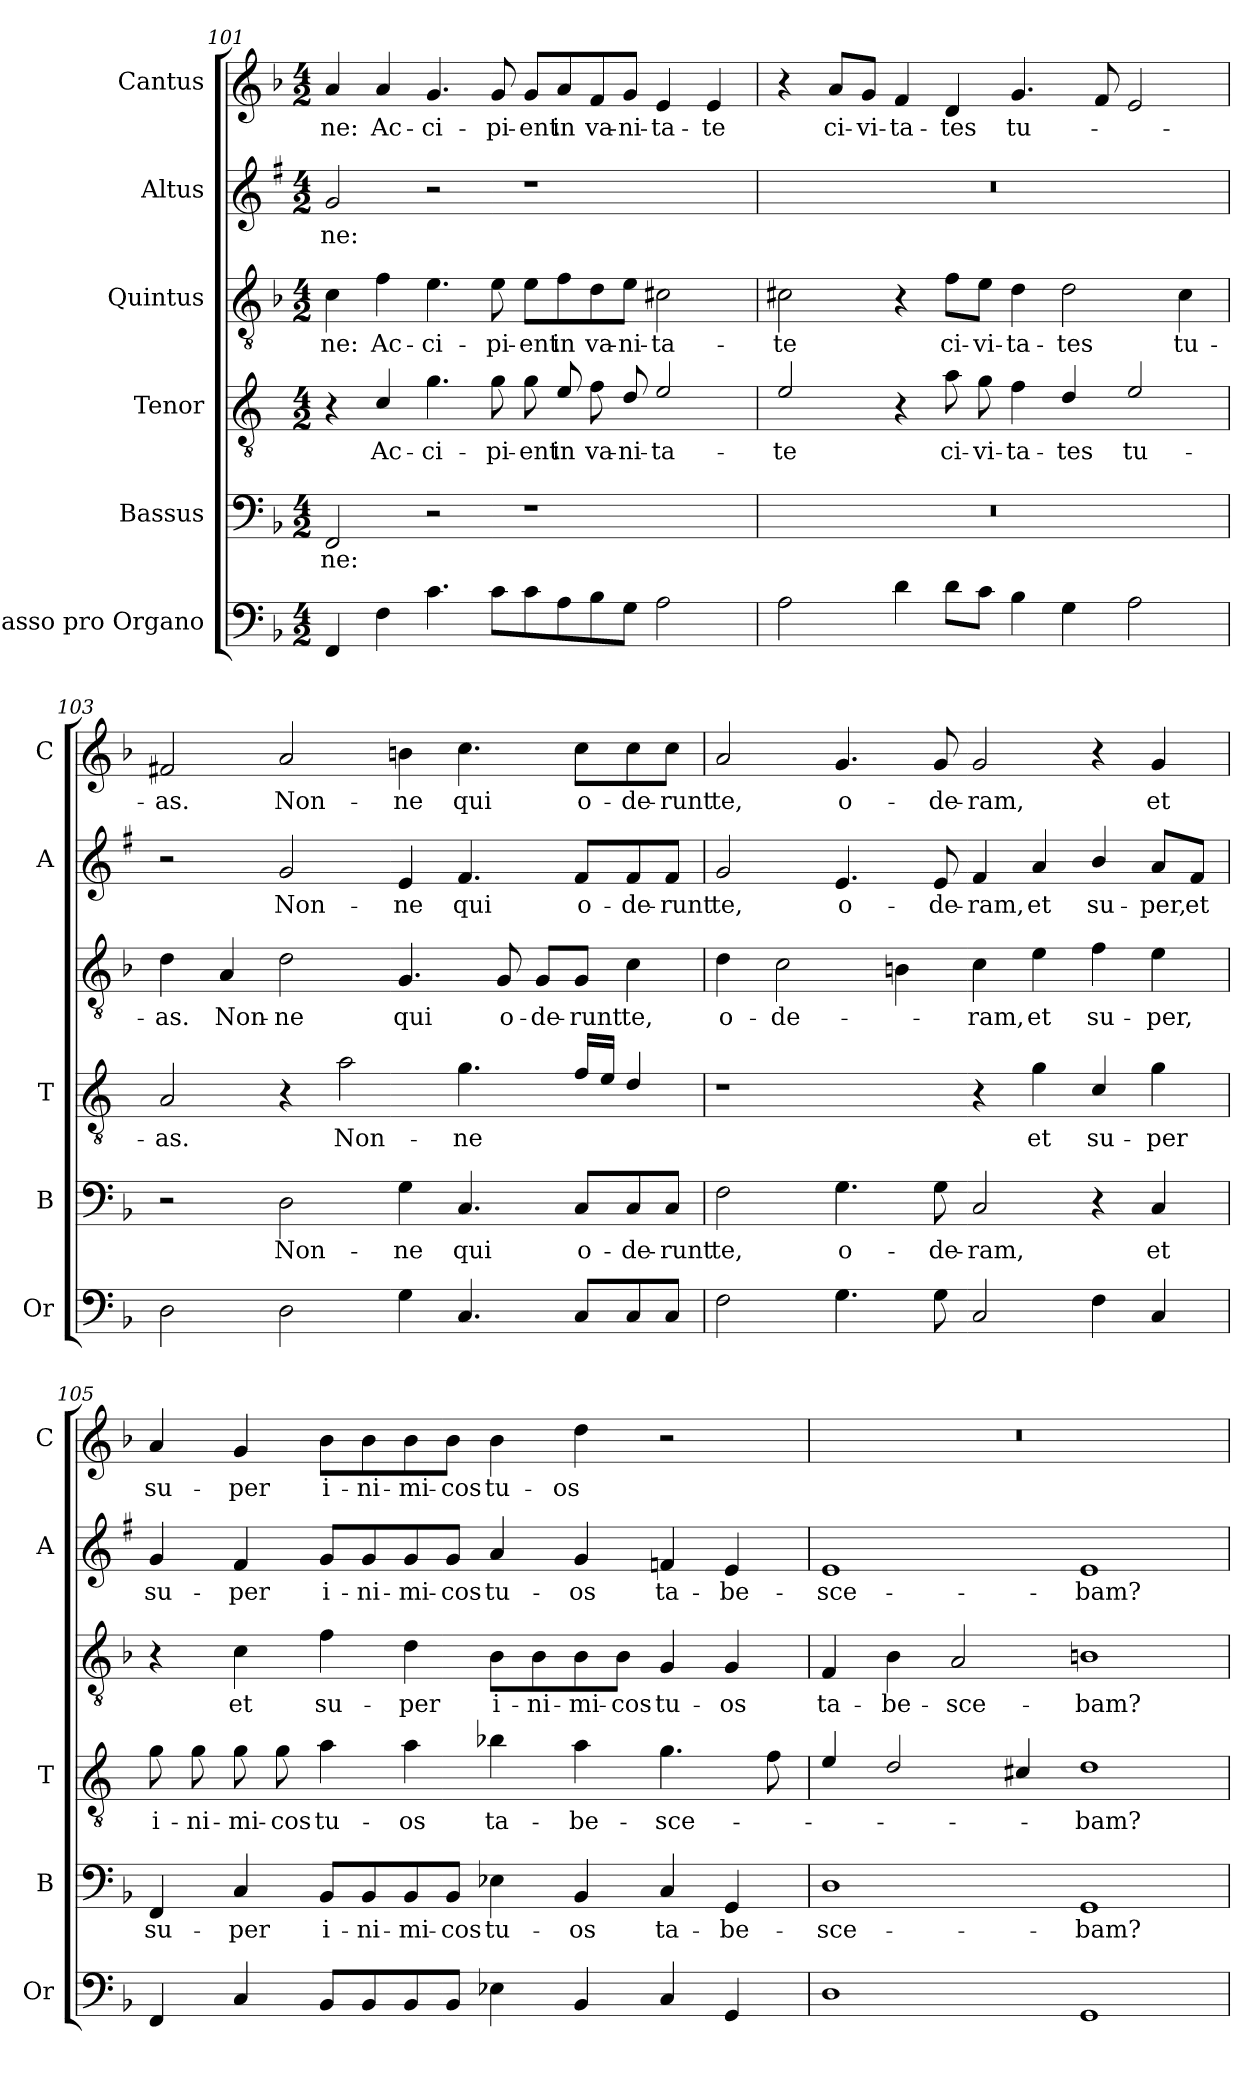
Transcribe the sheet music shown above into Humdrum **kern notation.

**kern	**kern	**text	**kern	**text	**kern	**text	**kern	**text	**kern	**text
*part6	*part5	*part5	*part4	*part4	*part3	*part3	*part2	*part2	*part1	*part1
*staff6	*staff5	*staff5	*staff4	*staff4	*staff3	*staff3	*staff2	*staff2	*staff1	*staff1
*I"Basso pro Organo	*I"Bassus	*	*I"Tenor	*	*I"Quintus	*	*I"Altus	*	*I"Cantus	*
*I'Or	*I'B	*	*I'T	*	*	*	*I'A	*	*I'C	*
!!LO:LB:g=z
*clefF4	*clefF4	*	*clefGv2	*	*clefGv2	*	*clefG2	*	*clefG2	*
*	*	*	*ITrd4c7	*	*	*	*ITrd1c2	*	*	*
*k[b-]	*k[b-]	*	*k[b-]	*	*k[b-]	*	*k[b-]	*	*k[b-]	*
*F:	*F:	*	*F:	*	*F:	*	*F:	*	*F:	*
*M4/2	*M4/2	*	*M4/2	*	*M4/2	*	*M4/2	*	*M4/2	*
=101	=101	=101	=101	=101	=101	=101	=101	=101	=101	=101
!	!	!LO:LY:b	!	!	!	!LO:LY:b	!	!LO:LY:b	!	!LO:LY:b
4FF/	2FF/	-ne:	4r	.	4c\	-ne:	2f/	-ne:	4a/	-ne:
!	!	!	!	!LO:LY:b	!	!LO:LY:b	!	!	!	!LO:LY:b
4F\	.	.	4F/	Ac-	4f\	Ac-	.	.	4a/	Ac-
!	!	!	!	!LO:LY:b	!	!LO:LY:b	!	!	!	!LO:LY:b
4.c\	2r	.	4.c\	-ci-	4.e\	-ci-	2r	.	4.g/	-ci-
!	!	!	!	!LO:LY:b	!	!LO:LY:b	!	!	!	!LO:LY:b
8c\L	.	.	8c\	-pi-	8e\	-pi-	.	.	8g/	-pi-
!	!	!	!	!LO:LY:b	!	!LO:LY:b	!	!	!	!LO:LY:b
8c\	1r	.	8c\	-ent	8e\L	-ent	1r	.	8g/L	-ent
!	!	!	!	!LO:LY:b	!	!LO:LY:b	!	!	!	!LO:LY:b
8A\	.	.	8A/	in	8f\	in	.	.	8a/	in
!	!	!	!	!LO:LY:b	!	!LO:LY:b	!	!	!	!LO:LY:b
8B-\	.	.	8B-\	va-	8d\	va-	.	.	8f/	va-
!	!	!	!	!LO:LY:b	!	!LO:LY:b	!	!	!	!LO:LY:b
8G\J	.	.	8G/	-ni-	8e\J	-ni-	.	.	8g/J	-ni-
!	!	!	!	!LO:LY:b	!	!LO:LY:b	!	!	!	!LO:LY:b
2A\	.	.	2A/	-ta-	2c#X\	-ta-	.	.	4e/	-ta-
!	!	!	!	!	!	!	!	!	!	!LO:LY:b
.	.	.	.	.	.	.	.	.	4e/	-te
=102	=102	=102	=102	=102	=102	=102	=102	=102	=102	=102
!	!	!	!	!LO:LY:b	!	!LO:LY:b	!	!	!	!
2A\	0r	.	2A/	-te	2c#X\	-te	0r	.	4r	.
!	!	!	!	!	!	!	!	!	!	!LO:LY:b
.	.	.	.	.	.	.	.	.	8a/L	ci-
!	!	!	!	!	!	!	!	!	!	!LO:LY:b
.	.	.	.	.	.	.	.	.	8g/J	-vi-
!	!	!	!	!	!	!	!	!	!	!LO:LY:b
4d\	.	.	4r	.	4r	.	.	.	4f/	-ta-
!	!	!	!	!LO:LY:b	!	!LO:LY:b	!	!	!	!LO:LY:b
8d\L	.	.	8d\	ci-	8f\L	ci-	.	.	4d/	-tes
!	!	!	!	!LO:LY:b	!	!LO:LY:b	!	!	!	!
8c\J	.	.	8c\	-vi-	8e\J	-vi-	.	.	.	.
!	!	!	!	!LO:LY:b	!	!LO:LY:b	!	!	!	!LO:LY:b
4B-\	.	.	4B-\	-ta-	4d\	-ta-	.	.	4.g/	tu-
!	!	!	!	!LO:LY:b	!	!LO:LY:b	!	!	!	!
4G\	.	.	4G/	-tes	2d\	-tes	.	.	.	.
.	.	.	.	.	.	.	.	.	8f/	.
!	!	!	!	!LO:LY:b	!	!	!	!	!	!
2A\	.	.	2A/	tu-	.	.	.	.	2e/	.
!	!	!	!	!	!	!LO:LY:b	!	!	!	!
.	.	.	.	.	4c#\	tu-	.	.	.	.
=103	=103	=103	=103	=103	=103	=103	=103	=103	=103	=103
!	!	!	!	!LO:LY:b	!	!LO:LY:b	!	!	!	!LO:LY:b
2D\	2r	.	2D/	-as.	4d\	-as.	2r	.	2f#X/	-as.
!	!	!	!	!	!	!LO:LY:b	!	!	!	!
.	.	.	.	.	4A/	Non-	.	.	.	.
!	!	!LO:LY:b	!	!	!	!LO:LY:b	!	!LO:LY:b	!	!LO:LY:b
2D\	2D\	Non-	4r	.	2d\	-ne	2f/	Non-	2a/	Non-
!	!	!	!	!LO:LY:b	!	!	!	!	!	!
.	.	.	2d\	Non-	.	.	.	.	.	.
!	!	!LO:LY:b	!	!	!	!LO:LY:b	!	!LO:LY:b	!	!LO:LY:b
4G\	4G\	-ne	.	.	4.G/	qui	4d/	-ne	4bn\	-ne
!	!	!LO:LY:b	!	!LO:LY:b	!	!	!	!LO:LY:b	!	!LO:LY:b
4.C/	4.C/	qui	4.c\	-ne	.	.	4.e/	qui	4.cc\	qui
!	!	!	!	!	!	!LO:LY:b	!	!	!	!
.	.	.	.	.	8G/	o-	.	.	.	.
!	!	!	!	!	!	!LO:LY:b	!	!	!	!
.	.	.	.	.	8G/L	-de-	.	.	.	.
!	!	!LO:LY:b	!	!	!	!LO:LY:b	!	!LO:LY:b	!	!LO:LY:b
8C/L	8C/L	o-	16B-/LL	.	8G/J	-runt	8e/L	o-	8cc\L	o-
.	.	.	16A/JJ	.	.	.	.	.	.	.
!	!	!LO:LY:b	!	!	!	!LO:LY:b	!	!LO:LY:b	!	!LO:LY:b
8C/	8C/	-de-	4G/	.	4c\	te,	8e/	-de-	8cc\	-de-
!	!	!LO:LY:b	!	!	!	!	!	!LO:LY:b	!	!LO:LY:b
8C/J	8C/J	-runt	.	.	.	.	8e/J	-runt	8cc\J	-runt
!!LO:PB:g=z
=104	=104	=104	=104	=104	=104	=104	=104	=104	=104	=104
!	!	!LO:LY:b	!	!	!	!LO:LY:b	!	!LO:LY:b	!	!LO:LY:b
2F\	2F\	te,	1r	.	4d\	o-	2f/	te,	2a/	te,
!	!	!	!	!	!	!LO:LY:b	!	!	!	!
.	.	.	.	.	2c\	-de-	.	.	.	.
!	!	!LO:LY:b	!	!	!	!	!	!LO:LY:b	!	!LO:LY:b
4.G\	4.G\	o-	.	.	.	.	4.d/	o-	4.g/	o-
.	.	.	.	.	4Bn\	.	.	.	.	.
!	!	!LO:LY:b	!	!	!	!	!	!LO:LY:b	!	!LO:LY:b
8G\	8G\	-de-	.	.	.	.	8d/	-de-	8g/	-de-
!	!	!LO:LY:b	!	!	!	!LO:LY:b	!	!LO:LY:b	!	!LO:LY:b
2C/	2C/	-ram,	4r	.	4c\	-ram,	4e/	-ram,	2g/	-ram,
!	!	!	!	!LO:LY:b	!	!LO:LY:b	!	!LO:LY:b	!	!
.	.	.	4c\	et	4e\	et	4g/	et	.	.
!	!	!	!	!LO:LY:b	!	!LO:LY:b	!	!LO:LY:b	!	!
4F\	4r	.	4F/	su-	4f\	su-	4a/	su-	4r	.
!	!	!LO:LY:b	!	!LO:LY:b	!	!LO:LY:b	!	!LO:LY:b	!	!LO:LY:b
4C/	4C/	et	4c\	-per	4e\	-per,	8g/L	-per,	4g/	et
!	!	!	!	!	!	!	!	!LO:LY:b	!	!
.	.	.	.	.	.	.	8e/J	et	.	.
=105	=105	=105	=105	=105	=105	=105	=105	=105	=105	=105
!	!	!LO:LY:b	!	!LO:LY:b	!	!	!	!LO:LY:b	!	!LO:LY:b
4FF/	4FF/	su-	8c\	i-	4r	.	4f/	su-	4a/	su-
!	!	!	!	!LO:LY:b	!	!	!	!	!	!
.	.	.	8c\	-ni-	.	.	.	.	.	.
!	!	!LO:LY:b	!	!LO:LY:b	!	!LO:LY:b	!	!LO:LY:b	!	!LO:LY:b
4C/	4C/	-per	8c\	-mi-	4c\	et	4e/	-per	4g/	-per
!	!	!	!	!LO:LY:b	!	!	!	!	!	!
.	.	.	8c\	-cos	.	.	.	.	.	.
!	!	!LO:LY:b	!	!LO:LY:b	!	!LO:LY:b	!	!LO:LY:b	!	!LO:LY:b
8BB-/L	8BB-/L	i-	4d\	tu-	4f\	su-	8f/L	i-	8b-\L	i-
!	!	!LO:LY:b	!	!	!	!	!	!LO:LY:b	!	!LO:LY:b
8BB-/	8BB-/	-ni-	.	.	.	.	8f/	-ni-	8b-\	-ni-
!	!	!LO:LY:b	!	!LO:LY:b	!	!LO:LY:b	!	!LO:LY:b	!	!LO:LY:b
8BB-/	8BB-/	-mi-	4d\	-os	4d\	-per	8f/	-mi-	8b-\	-mi-
!	!	!LO:LY:b	!	!	!	!	!	!LO:LY:b	!	!LO:LY:b
8BB-/J	8BB-/J	-cos	.	.	.	.	8f/J	-cos	8b-\J	-cos
!	!	!LO:LY:b	!	!LO:LY:b	!	!LO:LY:b	!	!LO:LY:b	!	!LO:LY:b
4E-X\	4E-X\	tu-	4e-X\	ta-	8B-\L	i-	4g/	tu-	4b-\	tu-
!	!	!	!	!	!	!LO:LY:b	!	!	!	!
.	.	.	.	.	8B-\	-ni-	.	.	.	.
!	!	!LO:LY:b	!	!LO:LY:b	!	!LO:LY:b	!	!LO:LY:b	!	!LO:LY:b
4BB-/	4BB-/	-os	4d\	-be-	8B-\	-mi-	4f/	-os	4dd\	-os
!	!	!	!	!	!	!LO:LY:b	!	!	!	!
.	.	.	.	.	8B-\J	-cos	.	.	.	.
!	!	!LO:LY:b	!	!LO:LY:b	!	!LO:LY:b	!	!LO:LY:b	!	!
4C/	4C/	ta-	4.c\	-sce-	4G/	tu-	4e-X/	ta-	2r	.
!	!	!LO:LY:b	!	!	!	!LO:LY:b	!	!LO:LY:b	!	!
4GG/	4GG/	-be-	.	.	4G/	-os	4d/	-be-	.	.
.	.	.	8B-\	.	.	.	.	.	.	.
=106	=106	=106	=106	=106	=106	=106	=106	=106	=106	=106
!	!	!LO:LY:b	!	!	!	!LO:LY:b	!	!LO:LY:b	!	!
1D	1D	-sce-	4A/	.	4F/	ta-	1d	-sce-	0r	.
!	!	!	!	!	!	!LO:LY:b	!	!	!	!
.	.	.	2G/	.	4B-\	-be-	.	.	.	.
!	!	!	!	!	!	!LO:LY:b	!	!	!	!
.	.	.	.	.	2A/	-sce-	.	.	.	.
.	.	.	4F#X/	.	.	.	.	.	.	.
!	!	!LO:LY:b	!	!LO:LY:b	!	!LO:LY:b	!	!LO:LY:b	!	!
1GG	1GG	-bam?	1G	-bam?	1Bn	-bam?	1d	-bam?	.	.
=	=	=	=	=	=	=	=	=	=	=
*-	*-	*-	*-	*-	*-	*-	*-	*-	*-	*-
